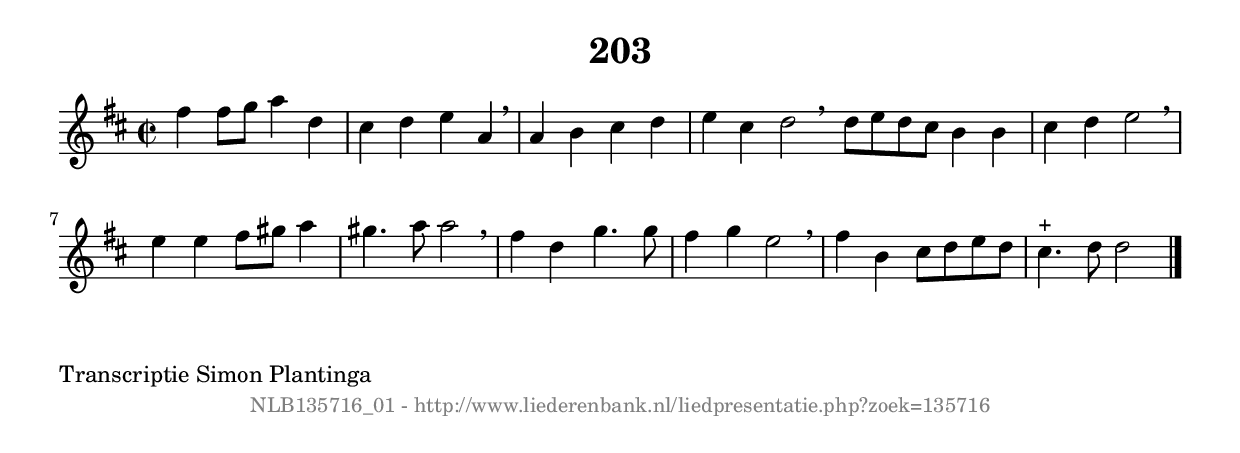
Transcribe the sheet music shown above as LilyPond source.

%
% produced by wce2krn 1.64 (7 June 2014)
%
\version"2.16"
#(append! paper-alist '(("long" . (cons (* 210 mm) (* 2000 mm)))))
#(set-default-paper-size "long")
sb = {\breathe}
mBreak = {\breathe }
bBreak = {\breathe }
x = {\once\override NoteHead #'style = #'cross }
gl=\glissando
itime={\override Staff.TimeSignature #'stencil = ##f }
ficta = {\once\set suggestAccidentals = ##t}
fine = {\once\override Score.RehearsalMark #'self-alignment-X = #1 \mark \markup {\italic{Fine}}}
dc = {\once\override Score.RehearsalMark #'self-alignment-X = #1 \mark \markup {\italic{D.C.}}}
dcf = {\once\override Score.RehearsalMark #'self-alignment-X = #1 \mark \markup {\italic{D.C. al Fine}}}
dcc = {\once\override Score.RehearsalMark #'self-alignment-X = #1 \mark \markup {\italic{D.C. al Coda}}}
ds = {\once\override Score.RehearsalMark #'self-alignment-X = #1 \mark \markup {\italic{D.S.}}}
dsf = {\once\override Score.RehearsalMark #'self-alignment-X = #1 \mark \markup {\italic{D.S. al Fine}}}
dsc = {\once\override Score.RehearsalMark #'self-alignment-X = #1 \mark \markup {\italic{D.S. al Coda}}}
pv = {\set Score.repeatCommands = #'((volta "1"))}
sv = {\set Score.repeatCommands = #'((volta "2"))}
tv = {\set Score.repeatCommands = #'((volta "3"))}
qv = {\set Score.repeatCommands = #'((volta "4"))}
xv = {\set Score.repeatCommands = #'((volta #f))}
\header{ tagline = ""
title = "203"
}
\score {{
\key d \major
\relative g'
{
\set melismaBusyProperties = #'()
\time 2/2
\tempo 4=120
\override Score.MetronomeMark #'transparent = ##t
\override Score.RehearsalMark #'break-visibility = #(vector #t #t #f)
fis'4 fis8 g8 a4 d,4 | cis4 d4 e4 a,4 \sb | a4 b4 cis4 d4 | e4 cis4 d2 \bar ":|:" \bBreak
d8 e8 d8 cis8 b4 b4 | cis4 d4 e2 \sb | e4 e4 fis8 gis8 a4 | gis4. a8 a2 | \mBreak \bar "|"
fis4 d4 g4. g8 | fis4 g4 e2 \sb | fis4 b,4 cis8 d8 e8 d8 | cis4.^"+" d8 d2 \bar "|."
 }}
 \midi { }
 \layout {
            indent = 0.0\cm
}
}
\markup { \wordwrap-string #" 
Transcriptie Simon Plantinga
"}
\markup { \vspace #0 } \markup { \with-color #grey \fill-line { \center-column { \smaller "NLB135716_01 - http://www.liederenbank.nl/liedpresentatie.php?zoek=135716" } } }
